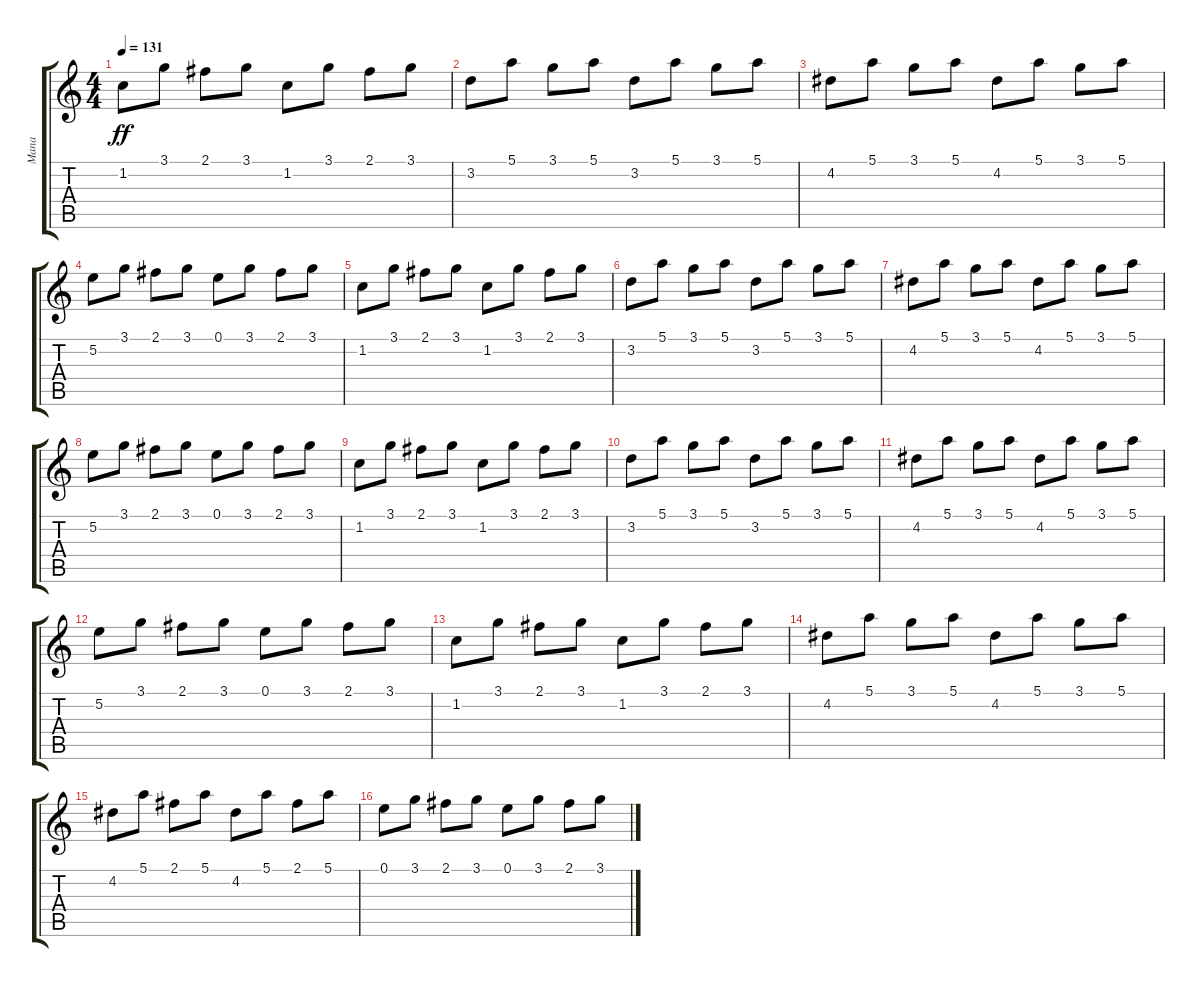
\track ("Mana" "Mana") {instrument electricguitarclean}
\staff {score tabs}
\tuning (E4 B3 G3 D3 A2 E2) {hide}
\ts (4 4)
\tempo 131
\clef g2
\ks c
1.2.8{dy ff} 3.1.8 2.1.8 3.1.8 1.2.8 3.1.8 2.1.8 3.1.8 |
3.2.8 5.1.8 3.1.8 5.1.8 3.2.8 5.1.8 3.1.8 5.1.8 |
4.2.8 5.1.8 3.1.8 5.1.8 4.2.8 5.1.8 3.1.8 5.1.8 |
5.2.8 3.1.8 2.1.8 3.1.8 0.1.8 3.1.8 2.1.8 3.1.8 |
1.2.8 3.1.8 2.1.8 3.1.8 1.2.8 3.1.8 2.1.8 3.1.8 |
3.2.8 5.1.8 3.1.8 5.1.8 3.2.8 5.1.8 3.1.8 5.1.8 |
4.2.8 5.1.8 3.1.8 5.1.8 4.2.8 5.1.8 3.1.8 5.1.8 |
5.2.8 3.1.8 2.1.8 3.1.8 0.1.8 3.1.8 2.1.8 3.1.8 |
1.2.8 3.1.8 2.1.8 3.1.8 1.2.8 3.1.8 2.1.8 3.1.8 |
3.2.8 5.1.8 3.1.8 5.1.8 3.2.8 5.1.8 3.1.8 5.1.8 |
4.2.8 5.1.8 3.1.8 5.1.8 4.2.8 5.1.8 3.1.8 5.1.8 |
5.2.8 3.1.8 2.1.8 3.1.8 0.1.8 3.1.8 2.1.8 3.1.8 |
1.2.8 3.1.8 2.1.8 3.1.8 1.2.8 3.1.8 2.1.8 3.1.8 |
4.2.8 5.1.8 3.1.8 5.1.8 4.2.8 5.1.8 3.1.8 5.1.8 |
4.2.8 5.1.8 2.1.8 5.1.8 4.2.8 5.1.8 2.1.8 5.1.8 |
0.1.8 3.1.8 2.1.8 3.1.8 0.1.8 3.1.8 2.1.8 3.1.8
